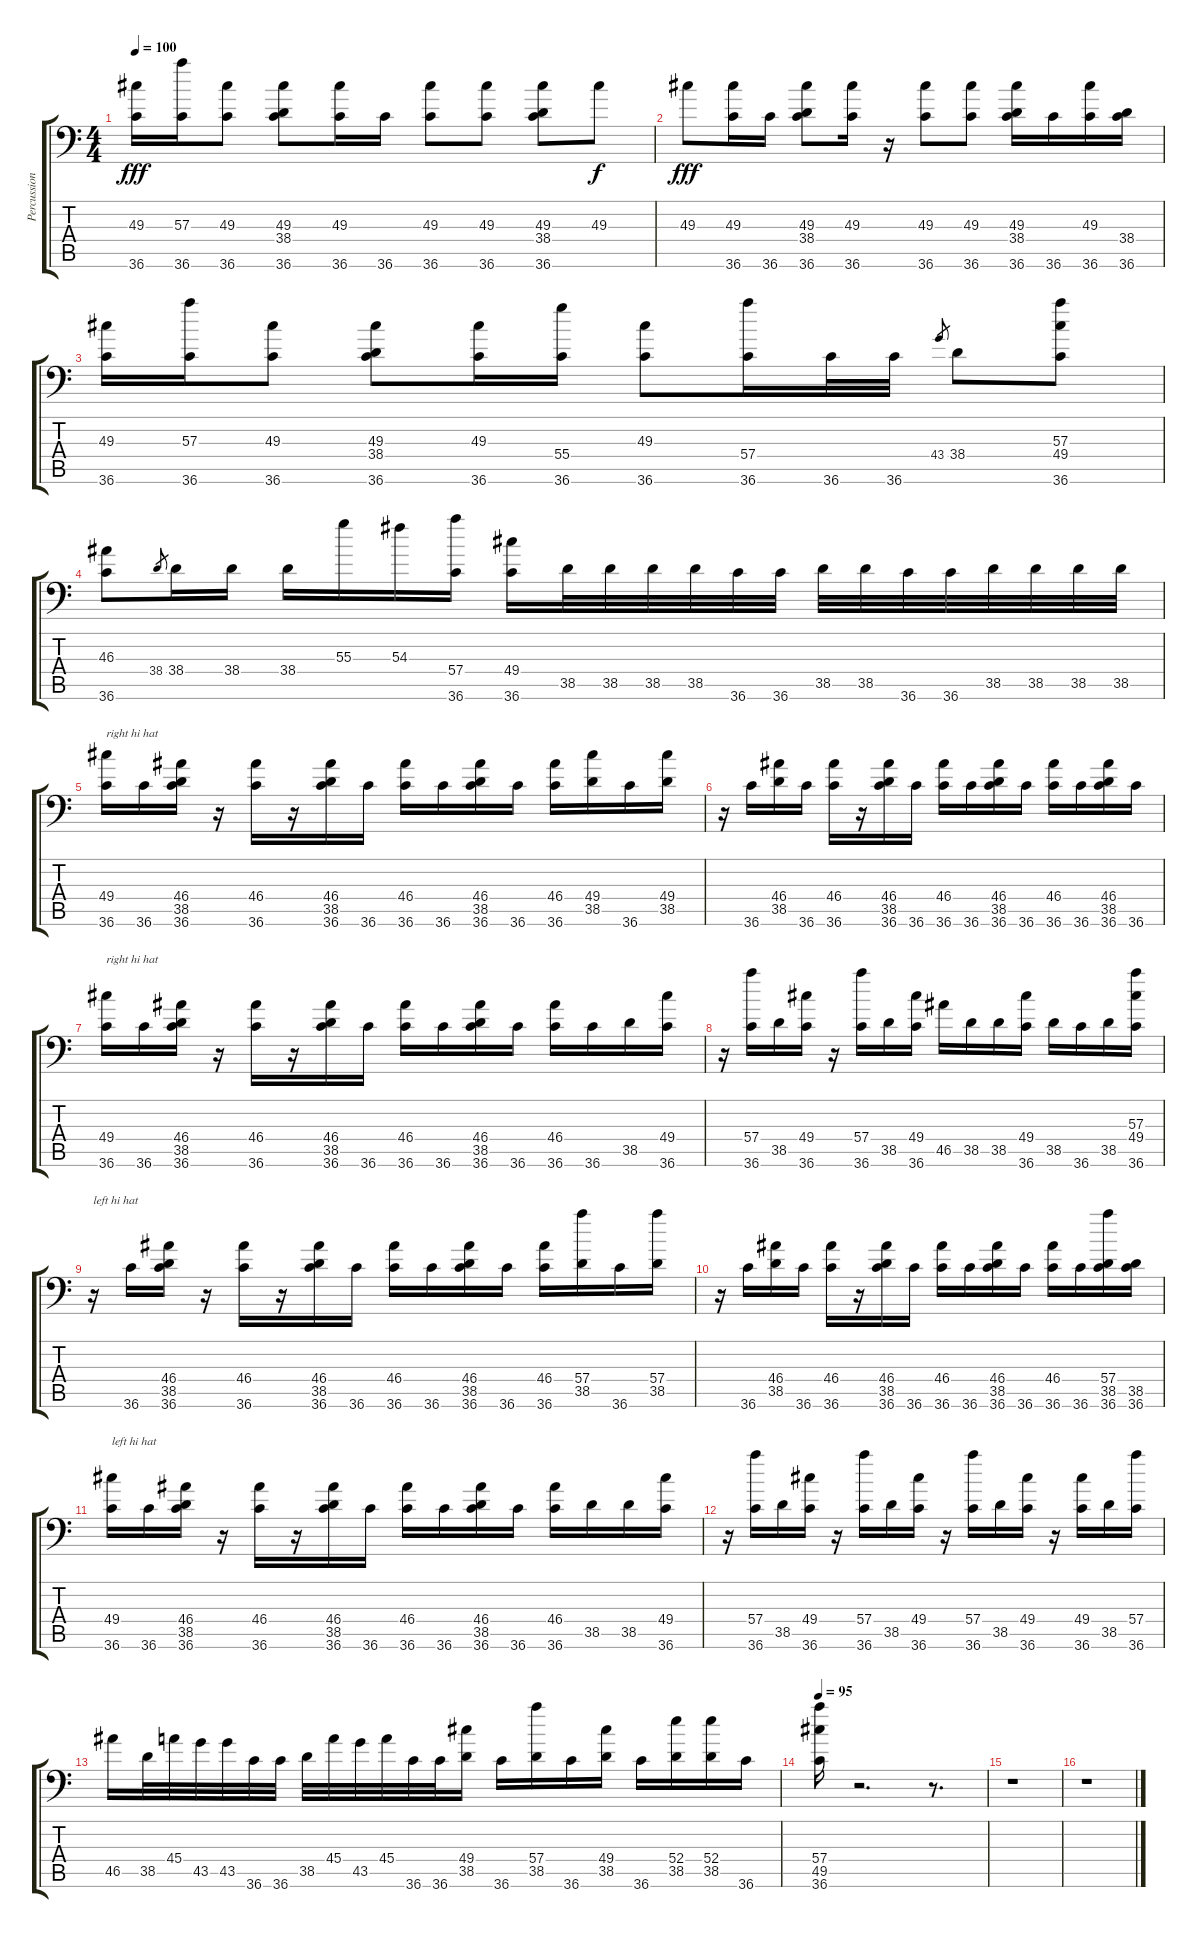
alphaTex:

\track ("Percussion" "Percussion") {instrument acousticgrandpiano}
\staff {score tabs}
\tuning (C-1 C-1 C-1 C-1 C-1 C-1) {hide}
\ts (4 4)
\tempo 100
\clef f4
\ks c
(49.3 36.6).16{dy fff} (57.3 36.6).16 (49.3 36.6).8 (49.3 38.4 36.6).8 (49.3 36.6).16 36.6.16 (49.3 36.6).8 (49.3 36.6).8 (49.3 38.4 36.6).8 49.3.8{dy f} |
49.3.8{dy fff} (49.3 36.6).16 36.6.16 (49.3 38.4 36.6).8 (49.3 36.6).16 r.16 (49.3 36.6).8 (49.3 36.6).8 (49.3 38.4 36.6).16 36.6.16 (49.3 36.6).16 (38.4 36.6).16 |
(49.3 36.6).16 (57.3 36.6).16 (49.3 36.6).8 (49.3 38.4 36.6).8 (49.3 36.6).16 (55.4 36.6).16 (49.3 36.6).8 (57.4 36.6).16 36.6.32 36.6.32 43.4.8{gr} 38.4.8 (57.3 49.4 36.6).8 |
(46.3 36.6).8 38.4.8{gr} 38.4.16 38.4.16 38.4.16 55.3.16 54.3.16 (57.4 36.6).16 (49.4 36.6).16 38.5.32 38.5.32 38.5.32 38.5.32 36.6.32 36.6.32 38.5.32 38.5.32 36.6.32 36.6.32 38.5.32 38.5.32 38.5.32 38.5.32 |
(49.4 36.6).16{txt "right hi hat"} 36.6.16 (46.4 38.5 36.6).16 r.16 (46.4 36.6).16 r.16 (46.4 38.5 36.6).16 36.6.16 (46.4 36.6).16 36.6.16 (46.4 38.5 36.6).16 36.6.16 (46.4 36.6).16 (49.4 38.5).16 36.6.16 (49.4 38.5).16 |
r.16 36.6.16 (46.4 38.5).16 36.6.16 (46.4 36.6).16 r.16 (46.4 38.5 36.6).16 36.6.16 (46.4 36.6).16 36.6.16 (46.4 38.5 36.6).16 36.6.16 (46.4 36.6).16 36.6.16 (46.4 38.5 36.6).16 36.6.16 |
(49.4 36.6).16{txt "right hi hat"} 36.6.16 (46.4 38.5 36.6).16 r.16 (46.4 36.6).16 r.16 (46.4 38.5 36.6).16 36.6.16 (46.4 36.6).16 36.6.16 (46.4 38.5 36.6).16 36.6.16 (46.4 36.6).16 36.6.16 38.5.16 (49.4 36.6).16 |
r.16 (57.4 36.6).16 38.5.16 (49.4 36.6).16 r.16 (57.4 36.6).16 38.5.16 (49.4 36.6).16 46.5.16 38.5.16 38.5.16 (49.4 36.6).16 38.5.16 36.6.16 38.5.16 (57.3 49.4 36.6).16 |
r.16{txt "left hi hat"} 36.6.16 (46.4 38.5 36.6).16 r.16 (46.4 36.6).16 r.16 (46.4 38.5 36.6).16 36.6.16 (46.4 36.6).16 36.6.16 (46.4 38.5 36.6).16 36.6.16 (46.4 36.6).16 (57.4 38.5).16 36.6.16 (57.4 38.5).16 |
r.16 36.6.16 (46.4 38.5).16 36.6.16 (46.4 36.6).16 r.16 (46.4 38.5 36.6).16 36.6.16 (46.4 36.6).16 36.6.16 (46.4 38.5 36.6).16 36.6.16 (46.4 36.6).16 36.6.16 (57.4 38.5 36.6).16 (38.5 36.6).16 |
(49.4 36.6).16{txt "left hi hat"} 36.6.16 (46.4 38.5 36.6).16 r.16 (46.4 36.6).16 r.16 (46.4 38.5 36.6).16 36.6.16 (46.4 36.6).16 36.6.16 (46.4 38.5 36.6).16 36.6.16 (46.4 36.6).16 38.5.16 38.5.16 (49.4 36.6).16 |
r.16 (57.4 36.6).16 38.5.16 (49.4 36.6).16 r.16 (57.4 36.6).16 38.5.16 (49.4 36.6).16 r.16 (57.4 36.6).16 38.5.16 (49.4 36.6).16 r.16 (49.4 36.6).16 38.5.16 (57.4 36.6).16 |
46.5.16 38.5.32 45.4.32 43.5.32 43.5.32 36.6.32 36.6.32 38.5.32 45.4.32 43.5.32 45.4.32 36.6.32 36.6.32 (49.4 38.5).16 36.6.16 (57.4 38.5).16 36.6.16 (49.4 38.5).16 36.6.16 (52.4 38.5).16 (52.4 38.5).16 36.6.16 |
\tempo 95
(57.4 49.5 36.6).16 r.2{d} r.8{d} |
r.1 |
r.1
